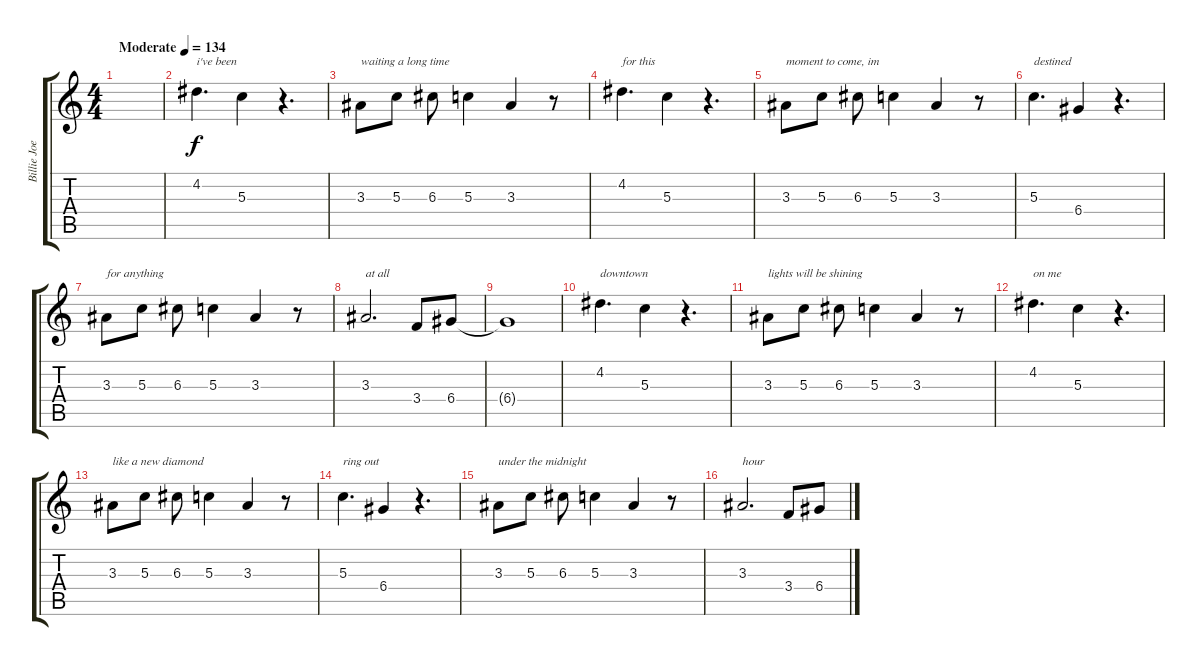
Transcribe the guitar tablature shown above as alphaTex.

\track ("Billie Joe(voice)" "Billie Joe") {instrument distortionguitar}
\staff {score tabs}
\tuning (E4 B3 G3 D3 A2 E2) {hide}
\ts (4 4)
\tempo (134 "Moderate")
\clef g2
\ks c
|
4.2.4{d txt "i've been"} 5.3.4 r.4{d} |
3.3.8{txt "waiting a long time"} 5.3.8 6.3.8 5.3.4 3.3.4 r.8 |
4.2.4{d txt "for this"} 5.3.4 r.4{d} |
3.3.8{txt "moment to come, im"} 5.3.8 6.3.8 5.3.4 3.3.4 r.8 |
5.3.4{d txt "destined"} 6.4.4 r.4{d} |
3.3.8{txt "for anything "} 5.3.8 6.3.8 5.3.4 3.3.4 r.8 |
3.3.2{d txt "at all"} 3.4.8 6.4.8 |
6.4{t}.1 |
4.2.4{d txt "downtown"} 5.3.4 r.4{d} |
3.3.8{txt "lights will be shining"} 5.3.8 6.3.8 5.3.4 3.3.4 r.8 |
4.2.4{d txt "on me"} 5.3.4 r.4{d} |
3.3.8{txt "like a new diamond "} 5.3.8 6.3.8 5.3.4 3.3.4 r.8 |
5.3.4{d txt "ring out"} 6.4.4 r.4{d} |
3.3.8{txt "under the midnight "} 5.3.8 6.3.8 5.3.4 3.3.4 r.8 |
3.3.2{d txt "hour"} 3.4.8 6.4.8
